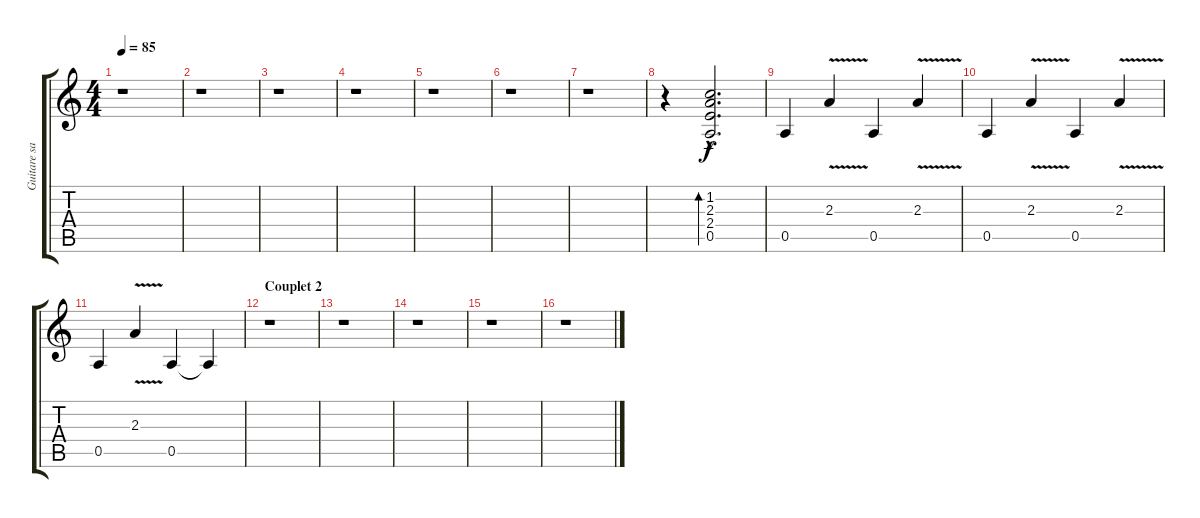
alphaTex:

\track ("Guitare saturer" "Guitare sa") {instrument overdrivenguitar}
\staff {score tabs}
\tuning (E4 B3 G3 D3 A2 E2) {hide}
\ts (4 4)
\tempo 85
\clef g2
\ks c
r.1{dy f} |
r.1 |
r.1 |
r.1 |
r.1 |
r.1 |
r.1 |
r.4 (1.2{hac} 2.3{hac} 2.4{hac} 0.5{hac}).2{d bd 120} |
0.5.4 2.3{v}.4 0.5.4 2.3{v}.4 |
0.5.4 2.3{v}.4 0.5.4 2.3{v}.4 |
0.5.4 2.3{v}.4 0.5.4 0.5{t}.4 |
\section ("" "Couplet 2")
r.1 |
r.1 |
r.1 |
r.1 |
r.1
